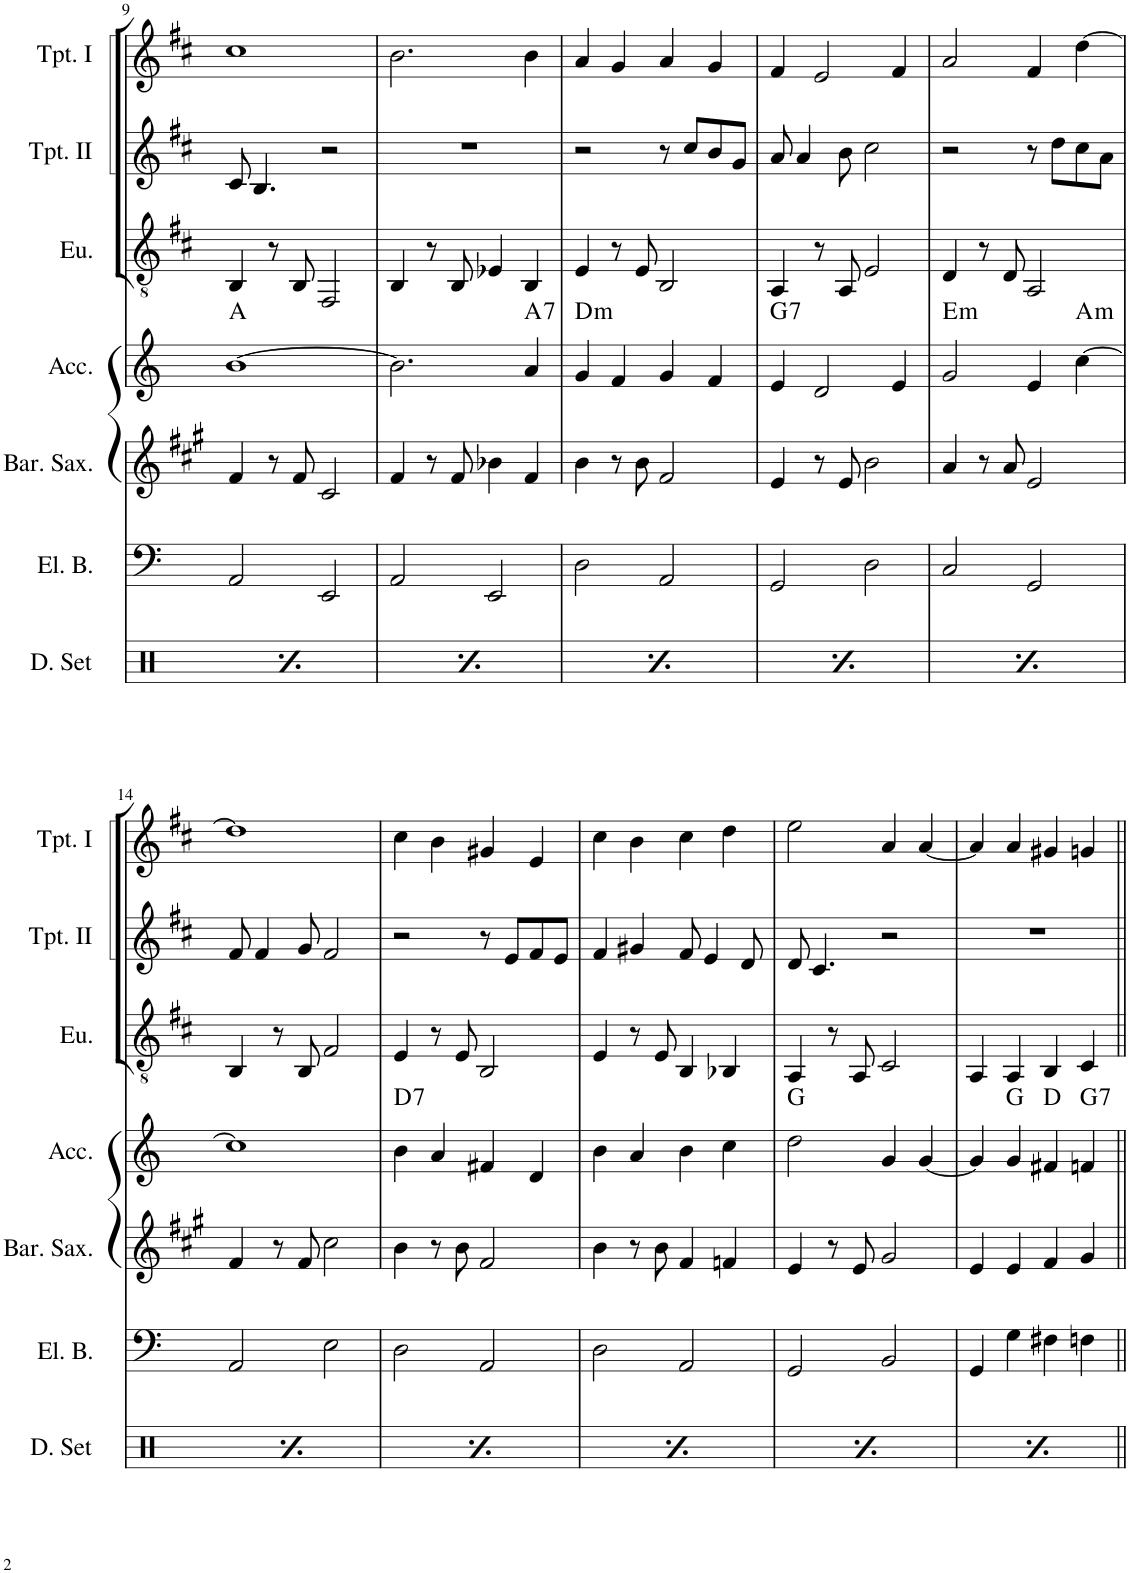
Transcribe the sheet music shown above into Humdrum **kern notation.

**kern	**kern	**kern	**kern	**harte	**kern	**kern	**kern
*part7	*part6	*part5	*part4	*part4	*part3	*part2	*part1
*staff7	*staff6	*staff5	*staff4	*	*staff3	*staff2	*staff1
*I"Drumset	*I"Electric Bass	*I"Baritone Saxophone	*I"Accordion	*	*I"Euphonium	*I"Trompete II	*I"Trompete I
*I'D. Set	*I'El. B.	*I'Bar. Sax.	*I'Acc.	*	*I'Eu.	*I'Tpt. II	*I'Tpt. I
!!LO:PB:g=z
*clefX	*clefF4	*clefG2	*clefG2	*	*clefGv2	*clefG2	*clefG2
*	*Trd7c12	*Trd12c21	*	*	*Trd1c2	*Trd1c2	*Trd1c2
*k[]	*k[]	*k[f#c#g#]	*k[]	*	*k[f#c#]	*k[f#c#]	*k[f#c#]
*M4/4	*M4/4	*M4/4	*M4/4	*	*M4/4	*M4/4	*M4/4
=9	=9	=9	=9	=9	=9	=9	=9
*^	*	*	*	*	*	*	*
*	*^	*	*	*	*	*	*	*
4r	4Rf^\	4Rgg/	2AA/	4f#/	[1b	A:maj	4BB/	8c#/	1cc#
.	.	.	.	.	.	.	.	4.B/	.
4Rdd/	6Rd\	6r	.	8r	.	.	8r	.	.
.	.	.	.	8f#/	.	.	8BB/	.	.
.	12Rf\	12Rgg/	.	.	.	.	.	.	.
4r	4Rf^\	4Rgg/	2EE/	2c#/	.	.	2FF#/	2r	.
4Rdd/	4Rd\	4ryy	.	.	.	.	.	.	.
=10	=10	=10	=10	=10	=10	=10	=10	=10	=10
4r	4Rf^\	4Rgg/	2AA/	4f#/	2.b\]	.	4BB/	1r	2.b\
4Rdd/	6Rd\	6r	.	8r	.	.	8r	.	.
.	.	.	.	8f#/	.	.	8BB/	.	.
.	12Rf\	12Rgg/	.	.	.	.	.	.	.
4r	4Rf^\	4Rgg/	2EE/	4b-X\	.	.	4E-X/	.	.
!	!	!	!	!	!	!LO:H:kt=7	!	!	!
4Rdd/	4Rd\	4ryy	.	4f#/	4a/	A:7	4BB/	.	4b\
=11	=11	=11	=11	=11	=11	=11	=11	=11	=11
!	!	!	!	!	!	!LO:H:kt=m	!	!	!
4r	4Rf^\	4Rgg/	2D\	4b\	4g/	D:min	4E/	2r	4a/
4Rdd/	6Rd\	6r	.	8r	4f/	.	8r	.	4g/
.	.	.	.	8b\	.	.	8E/	.	.
.	12Rf\	12Rgg/	.	.	.	.	.	.	.
4r	4Rf^\	4Rgg/	2AA/	2f#/	4g/	.	2BB/	8r	4a/
.	.	.	.	.	.	.	.	8cc#/L	.
4Rdd/	4Rd\	4ryy	.	.	4f/	.	.	8b/	4g/
.	.	.	.	.	.	.	.	8g/J	.
=12	=12	=12	=12	=12	=12	=12	=12	=12	=12
!	!	!	!	!	!	!LO:H:kt=7	!	!	!
4r	4Rf^\	4Rgg/	2GG/	4e/	4e/	G:7	4AA/	8a/	4f#/
.	.	.	.	.	.	.	.	4a/	.
4Rdd/	6Rd\	6r	.	8r	2d/	.	8r	.	2e/
.	.	.	.	8e/	.	.	8AA/	8b\	.
.	12Rf\	12Rgg/	.	.	.	.	.	.	.
4r	4Rf^\	4Rgg/	2D\	2b\	.	.	2E/	2cc#\	.
4Rdd/	4Rd\	4ryy	.	.	4e/	.	.	.	4f#/
=13	=13	=13	=13	=13	=13	=13	=13	=13	=13
!	!	!	!	!	!	!LO:H:kt=m	!	!	!
4r	4Rf^\	4Rgg/	2C/	4a/	2g/	E:min	4D/	2r	2a/
4Rdd/	6Rd\	6r	.	8r	.	.	8r	.	.
.	.	.	.	8a/	.	.	8D/	.	.
.	12Rf\	12Rgg/	.	.	.	.	.	.	.
4r	4Rf^\	4Rgg/	2GG/	2e/	4e/	.	2AA/	8r	4f#/
.	.	.	.	.	.	.	.	8dd\L	.
!	!	!	!	!	!	!LO:H:kt=m	!	!	!
4Rdd/	4Rd\	4ryy	.	.	[4cc\	A:min	.	8cc#\	[4dd\
.	.	.	.	.	.	.	.	8a\J	.
!!LO:LB:g=z
=14	=14	=14	=14	=14	=14	=14	=14	=14	=14
4r	4Rf^\	4Rgg/	2AA/	4f#/	1cc]	.	4BB/	8f#/	1dd]
.	.	.	.	.	.	.	.	4f#/	.
4Rdd/	6Rd\	6r	.	8r	.	.	8r	.	.
.	.	.	.	8f#/	.	.	8BB/	8g/	.
.	12Rf\	12Rgg/	.	.	.	.	.	.	.
4r	4Rf^\	4Rgg/	2E\	2cc#\	.	.	2F#/	2f#/	.
4Rdd/	4Rd\	4ryy	.	.	.	.	.	.	.
=15	=15	=15	=15	=15	=15	=15	=15	=15	=15
!	!	!	!	!	!	!LO:H:kt=7	!	!	!
4r	4Rf^\	4Rgg/	2D\	4b\	4b\	D:7	4E/	2r	4cc#\
4Rdd/	6Rd\	6r	.	8r	4a/	.	8r	.	4b\
.	.	.	.	8b\	.	.	8E/	.	.
.	12Rf\	12Rgg/	.	.	.	.	.	.	.
4r	4Rf^\	4Rgg/	2AA/	2f#/	4f#X/	.	2BB/	8r	4g#X/
.	.	.	.	.	.	.	.	8e/L	.
4Rdd/	4Rd\	4ryy	.	.	4d/	.	.	8f#/	4e/
.	.	.	.	.	.	.	.	8e/J	.
=16	=16	=16	=16	=16	=16	=16	=16	=16	=16
4r	4Rf^\	4Rgg/	2D\	4b\	4b\	.	4E/	4f#/	4cc#\
4Rdd/	6Rd\	6r	.	8r	4a/	.	8r	4g#X/	4b\
.	.	.	.	8b\	.	.	8E/	.	.
.	12Rf\	12Rgg/	.	.	.	.	.	.	.
4r	4Rf^\	4Rgg/	2AA/	4f#/	4b\	.	4BB/	8f#/	4cc#\
.	.	.	.	.	.	.	.	4e/	.
4Rdd/	4Rd\	4ryy	.	4fn/	4cc\	.	4BB-X/	.	4dd\
.	.	.	.	.	.	.	.	8d/	.
=17	=17	=17	=17	=17	=17	=17	=17	=17	=17
4r	4Rf^\	4Rgg/	2GG/	4e/	2dd\	G:maj	4AA/	8d/	2ee\
.	.	.	.	.	.	.	.	4.c#/	.
4Rdd/	6Rd\	6r	.	8r	.	.	8r	.	.
.	.	.	.	8e/	.	.	8AA/	.	.
.	12Rf\	12Rgg/	.	.	.	.	.	.	.
4r	4Rf^\	4Rgg/	2BB/	2g#/	4g/	.	2C#/	2r	4a/
4Rdd/	4Rd\	4ryy	.	.	[4g/	.	.	.	[4a/
=18	=18	=18	=18	=18	=18	=18	=18	=18	=18
4r	4Rf^\	4Rgg/	4GG/	4e/	4g/]	.	4AA/	1r	4a/]
4Rdd/	6Rd\	6r	4G\	4e/	4g/	G:maj	4AA/	.	4a/
.	12Rf\	12Rgg/	.	.	.	.	.	.	.
4r	4Rf^\	4Rgg/	4F#X\	4f#/	4f#X/	D:maj	4BB/	.	4g#X/
!	!	!	!	!	!	!LO:H:kt=7	!	!	!
4Rdd/	4Rd\	4ryy	4Fn\	4g#/	4fn/	G:7	4C#/	.	4gn/
*v	*v	*v	*	*	*	*	*	*	*
=||	=||	=||	=||	=||	=||	=||	=||
*-	*-	*-	*-	*-	*-	*-	*-
